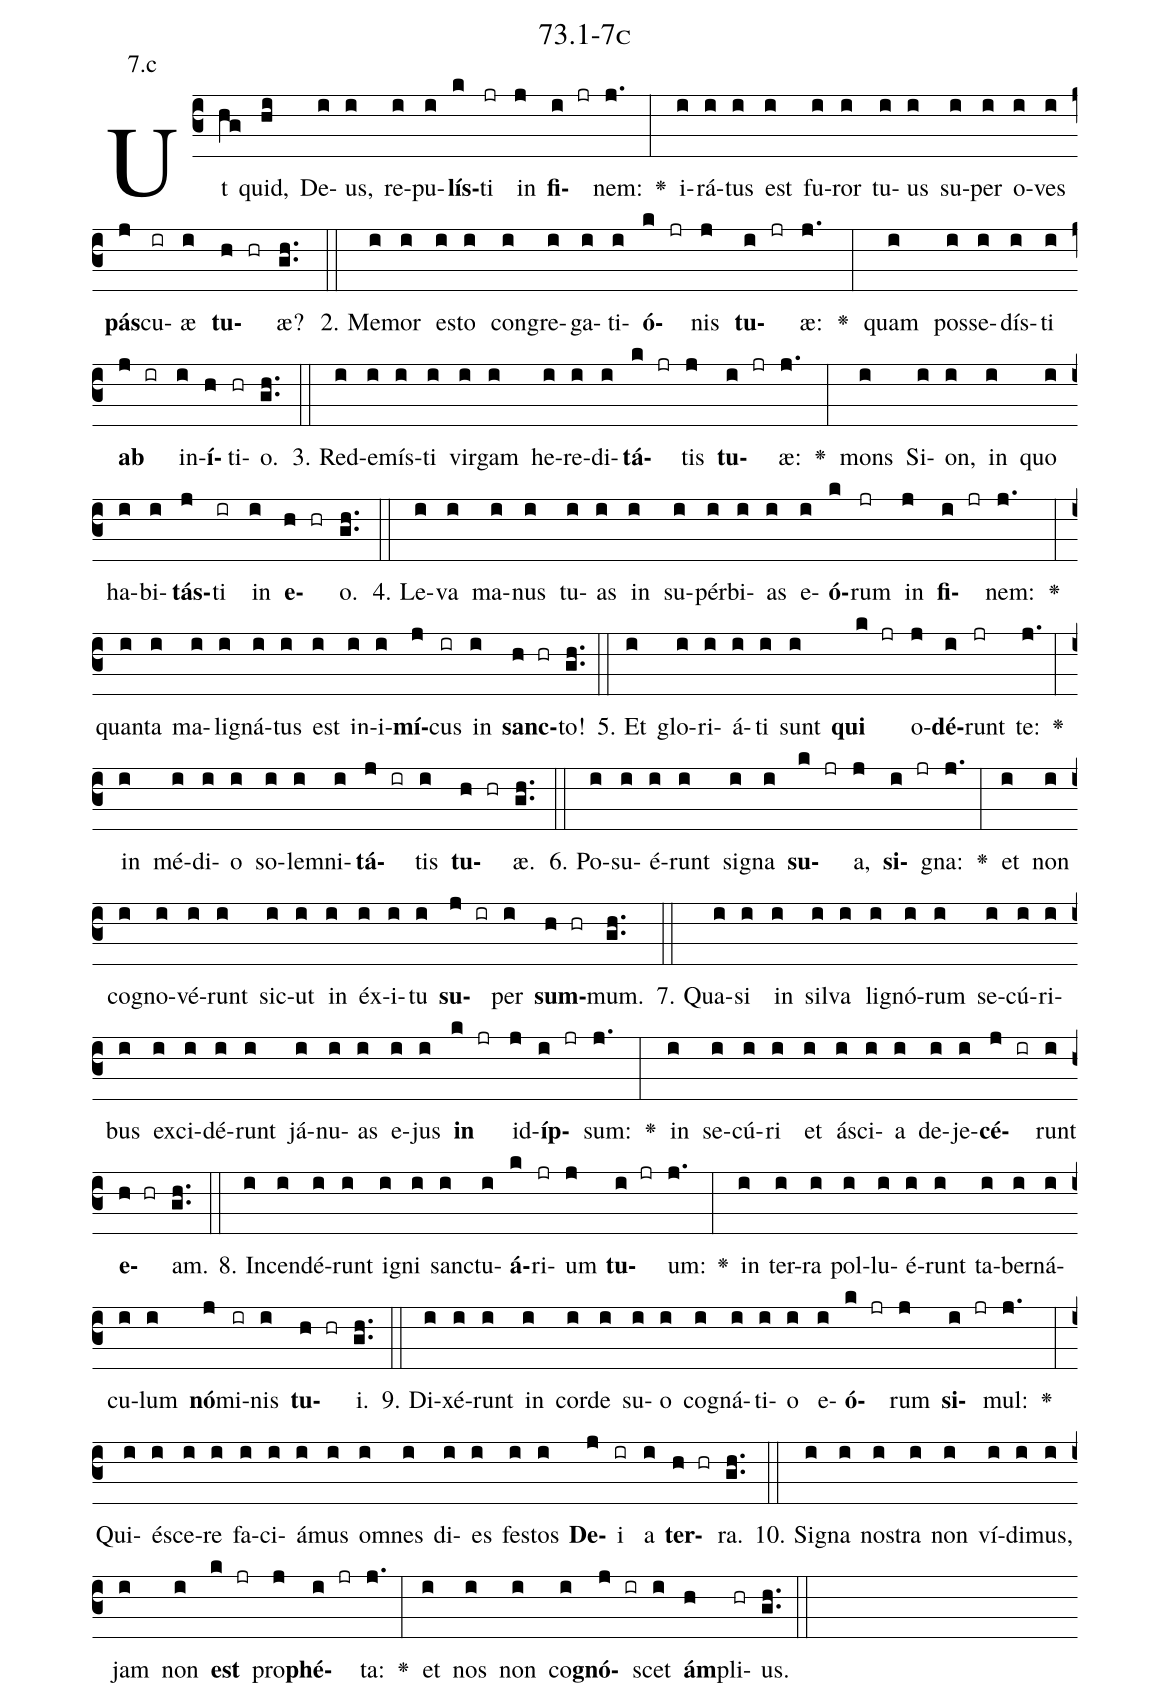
name: 73.1-7c;
annotation: 7.c;
%%
(c3)Ut(hg) quid,(hi) De(i)us,(i) re(i)pu(i)<b>lís</b>(k)ti(jr) in(j) <b>fi</b>(i jr)nem:(j.) <v>\greheightstar</v>(:) i(i)rá(i)tus(i) est(i) fu(i)ror(i) tu(i)us(i) su(i)per(i) o(i)ves(i) <b>pás</b>(j)cu(ir)æ(i) <b>tu</b>(h hr)æ?(gh..) (::)
2. Me(i)mor(i) es(i)to(i) con(i)gre(i)ga(i)ti(i)<b>ó</b>(k jr)nis(j) <b>tu</b>(i jr)æ:(j.) <v>\greheightstar</v>(:) quam(i) pos(i)se(i)dís(i)ti(i) <b>ab</b>(j ir) in(i)<b>í</b>(h)ti(hr)o.(gh..) (::)
3. Red(i)e(i)mís(i)ti(i) vir(i)gam(i) he(i)re(i)di(i)<b>tá</b>(k jr)tis(j) <b>tu</b>(i jr)æ:(j.) <v>\greheightstar</v>(:) mons(i) Si(i)on,(i) in(i) quo(i) ha(i)bi(i)<b>tás</b>(j)ti(ir) in(i) <b>e</b>(h hr)o.(gh..) (::)
4. Le(i)va(i) ma(i)nus(i) tu(i)as(i) in(i) su(i)pér(i)bi(i)as(i) e(i)<b>ó</b>(k)rum(jr) in(j) <b>fi</b>(i jr)nem:(j.) <v>\greheightstar</v>(:) quan(i)ta(i) ma(i)li(i)gná(i)tus(i) est(i) in(i)i(i)<b>mí</b>(j)cus(ir) in(i) <b>sanc</b>(h hr)to!(gh..) (::)
5. Et(i) glo(i)ri(i)á(i)ti(i) sunt(i) <b>qui</b>(k jr) o(j)<b>dé</b>(i)runt(jr) te:(j.) <v>\greheightstar</v>(:) in(i) mé(i)di(i)o(i) so(i)lem(i)ni(i)<b>tá</b>(j ir)tis(i) <b>tu</b>(h hr)æ.(gh..) (::)
6. Po(i)su(i)é(i)runt(i) si(i)gna(i) <b>su</b>(k jr)a,(j) <b>si</b>(i jr)gna:(j.) <v>\greheightstar</v>(:) et(i) non(i) co(i)gno(i)vé(i)runt(i) sic(i)ut(i) in(i) éx(i)i(i)tu(i) <b>su</b>(j ir)per(i) <b>sum</b>(h hr)mum.(gh..) (::)
7. Qua(i)si(i) in(i) sil(i)va(i) li(i)gnó(i)rum(i) se(i)cú(i)ri(i)bus(i) ex(i)ci(i)dé(i)runt(i) já(i)nu(i)as(i) e(i)jus(i) <b>in</b>(k jr) id(j)<b>íp</b>(i jr)sum:(j.) <v>\greheightstar</v>(:) in(i) se(i)cú(i)ri(i) et(i) á(i)sci(i)a(i) de(i)je(i)<b>cé</b>(j ir)runt(i) <b>e</b>(h hr)am.(gh..) (::)
8. In(i)cen(i)dé(i)runt(i) i(i)gni(i) sanc(i)tu(i)<b>á</b>(k)ri(jr)um(j) <b>tu</b>(i jr)um:(j.) <v>\greheightstar</v>(:) in(i) ter(i)ra(i) pol(i)lu(i)é(i)runt(i) ta(i)ber(i)ná(i)cu(i)lum(i) <b>nó</b>(j)mi(ir)nis(i) <b>tu</b>(h hr)i.(gh..) (::)
9. Di(i)xé(i)runt(i) in(i) cor(i)de(i) su(i)o(i) co(i)gná(i)ti(i)o(i) e(i)<b>ó</b>(k jr)rum(j) <b>si</b>(i jr)mul:(j.) <v>\greheightstar</v>(:) Qui(i)é(i)sce(i)re(i) fa(i)ci(i)á(i)mus(i) om(i)nes(i) di(i)es(i) fes(i)tos(i) <b>De</b>(j)i(ir) a(i) <b>ter</b>(h hr)ra.(gh..) (::)
10. Si(i)gna(i) nos(i)tra(i) non(i) ví(i)di(i)mus,(i) jam(i) non(i) <b>est</b>(k jr) pro(j)<b>phé</b>(i jr)ta:(j.) <v>\greheightstar</v>(:) et(i) nos(i) non(i) co(i)<b>gnó</b>(j ir)scet(i) <b>ám</b>(h)pli(hr)us.(gh..) (::)
